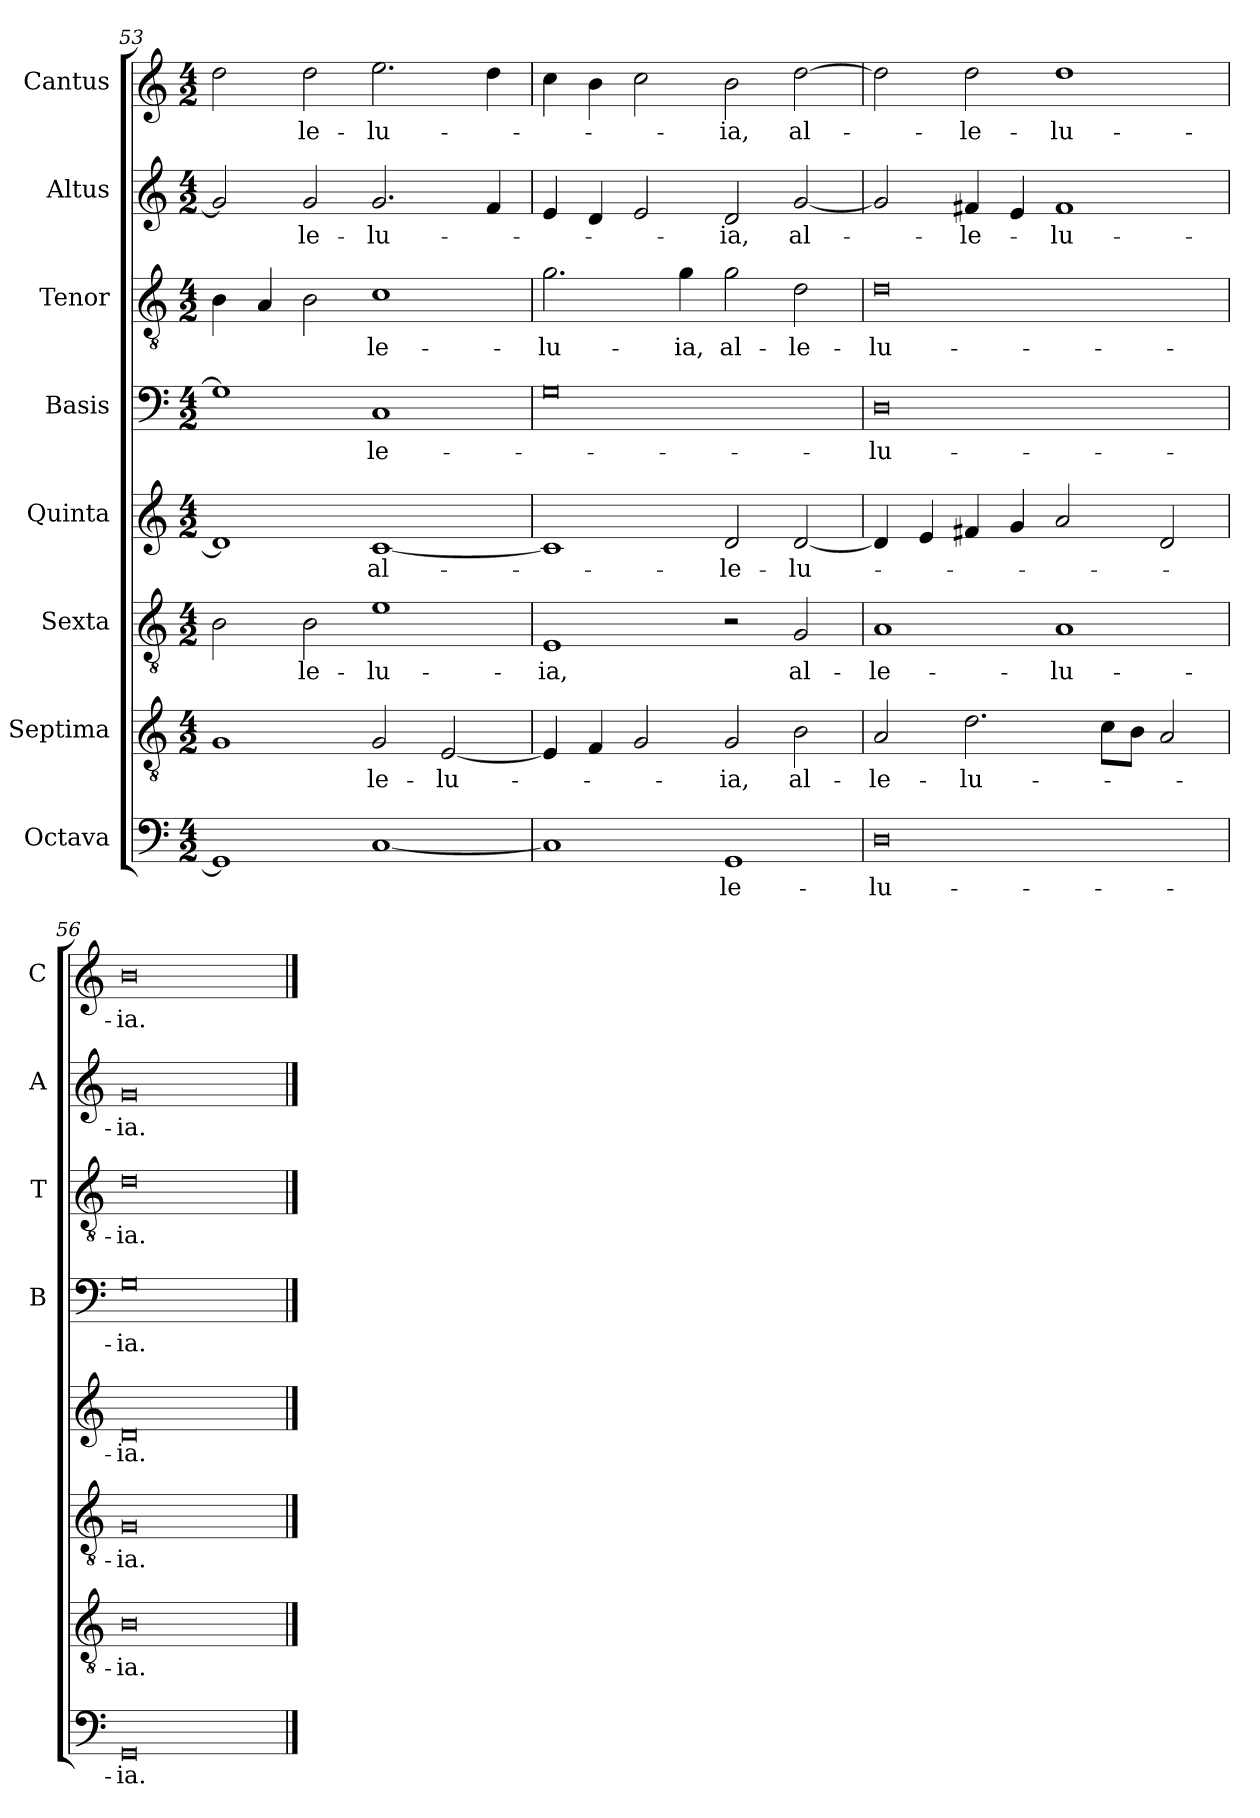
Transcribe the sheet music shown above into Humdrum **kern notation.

**kern	**text	**kern	**text	**kern	**text	**kern	**text	**kern	**text	**kern	**text	**kern	**text	**kern	**text
*part8	*part8	*part7	*part7	*part6	*part6	*part5	*part5	*part4	*part4	*part3	*part3	*part2	*part2	*part1	*part1
*staff8	*staff8	*staff7	*staff7	*staff6	*staff6	*staff5	*staff5	*staff4	*staff4	*staff3	*staff3	*staff2	*staff2	*staff1	*staff1
*I"Octava	*	*I"Septima	*	*I"Sexta	*	*I"Quinta	*	*I"Basis	*	*I"Tenor	*	*I"Altus	*	*I"Cantus	*
*	*	*	*	*	*	*	*	*I'B	*	*I'T	*	*I'A	*	*I'C	*
*clefF4	*	*clefGv2	*	*clefGv2	*	*clefG2	*	*clefF4	*	*clefGv2	*	*clefG2	*	*clefG2	*
*k[]	*	*k[]	*	*k[]	*	*k[]	*	*k[]	*	*k[]	*	*k[]	*	*k[]	*
*C:	*	*C:	*	*C:	*	*C:	*	*C:	*	*C:	*	*C:	*	*C:	*
*M4/2	*	*M4/2	*	*M4/2	*	*M4/2	*	*M4/2	*	*M4/2	*	*M4/2	*	*M4/2	*
=53	=53	=53	=53	=53	=53	=53	=53	=53	=53	=53	=53	=53	=53	=53	=53
1GG]	.	1G	.	2B\	.	1d]	.	1G]	.	4B\	.	2g/]	.	2dd\	.
.	.	.	.	.	.	.	.	.	.	4A/	.	.	.	.	.
!	!	!	!	!	!LO:LY:b	!	!	!	!	!	!	!	!LO:LY:b	!	!LO:LY:b
.	.	.	.	2B\	-le-	.	.	.	.	2B\	.	2g/	-le-	2dd\	-le-
!	!	!	!LO:LY:b	!	!LO:LY:b	!	!LO:LY:b	!	!LO:LY:b	!	!LO:LY:b	!	!LO:LY:b	!	!LO:LY:b
[1C	.	2G/	-le-	1e	-lu-	[1c	al-	1C	-le-	1c	-le-	2.g/	-lu-	2.ee\	-lu-
!	!	!	!LO:LY:b	!	!	!	!	!	!	!	!	!	!	!	!
.	.	[2E/	-lu-	.	.	.	.	.	.	.	.	.	.	.	.
.	.	.	.	.	.	.	.	.	.	.	.	4f/	.	4dd\	.
=54	=54	=54	=54	=54	=54	=54	=54	=54	=54	=54	=54	=54	=54	=54	=54
!	!	!	!	!	!LO:LY:b	!	!	!	!	!	!LO:LY:b	!	!	!	!
1C]	.	4E/]	.	1E	-ia,	1c]	.	0G	.	2.g\	-lu-	4e/	.	4cc\	.
.	.	4F/	.	.	.	.	.	.	.	.	.	4d/	.	4b\	.
.	.	2G/	.	.	.	.	.	.	.	.	.	2e/	.	2cc\	.
!	!	!	!	!	!	!	!	!	!	!	!LO:LY:b	!	!	!	!
.	.	.	.	.	.	.	.	.	.	4g\	-ia,	.	.	.	.
!	!LO:LY:b	!	!LO:LY:b	!	!	!	!LO:LY:b	!	!	!	!LO:LY:b	!	!LO:LY:b	!	!LO:LY:b
1GG	-le-	2G/	-ia,	2r	.	2d/	-le-	.	.	2g\	al-	2d/	-ia,	2b\	-ia,
!	!	!	!LO:LY:b	!	!LO:LY:b	!	!LO:LY:b	!	!	!	!LO:LY:b	!	!LO:LY:b	!	!LO:LY:b
.	.	2B\	al-	2G/	al-	[2d/	-lu-	.	.	2d\	-le-	[2g/	al-	[2dd\	al-
!!LO:LB:g=z
=55	=55	=55	=55	=55	=55	=55	=55	=55	=55	=55	=55	=55	=55	=55	=55
!	!LO:LY:b	!	!LO:LY:b	!	!LO:LY:b	!	!	!	!LO:LY:b	!	!LO:LY:b	!	!	!	!
0D	-lu-	2A/	-le-	1A	-le-	4d/]	.	0D	-lu-	0d	-lu-	2g/]	.	2dd\]	.
.	.	.	.	.	.	4e/	.	.	.	.	.	.	.	.	.
!	!	!	!LO:LY:b	!	!	!	!	!	!	!	!	!	!LO:LY:b	!	!LO:LY:b
.	.	2.d\	-lu-	.	.	4f#X/	.	.	.	.	.	4f#X/	-le-	2dd\	-le-
.	.	.	.	.	.	4g/	.	.	.	.	.	4e/	.	.	.
!	!	!	!	!	!LO:LY:b	!	!	!	!	!	!	!	!LO:LY:b	!	!LO:LY:b
.	.	.	.	1A	-lu-	2a/	.	.	.	.	.	1f#	-lu-	1dd	-lu-
.	.	8c\L	.	.	.	.	.	.	.	.	.	.	.	.	.
.	.	8B\J	.	.	.	.	.	.	.	.	.	.	.	.	.
.	.	2A/	.	.	.	2d/	.	.	.	.	.	.	.	.	.
=56	=56	=56	=56	=56	=56	=56	=56	=56	=56	=56	=56	=56	=56	=56	=56
!	!LO:LY:b	!	!LO:LY:b	!	!LO:LY:b	!	!LO:LY:b	!	!LO:LY:b	!	!LO:LY:b	!	!LO:LY:b	!	!LO:LY:b
0GG	-ia.	0B	-ia.	0G	-ia.	0d	-ia.	0G	-ia.	0d	-ia.	0g	-ia.	0b	-ia.
==	==	==	==	==	==	==	==	==	==	==	==	==	==	==	==
*-	*-	*-	*-	*-	*-	*-	*-	*-	*-	*-	*-	*-	*-	*-	*-
